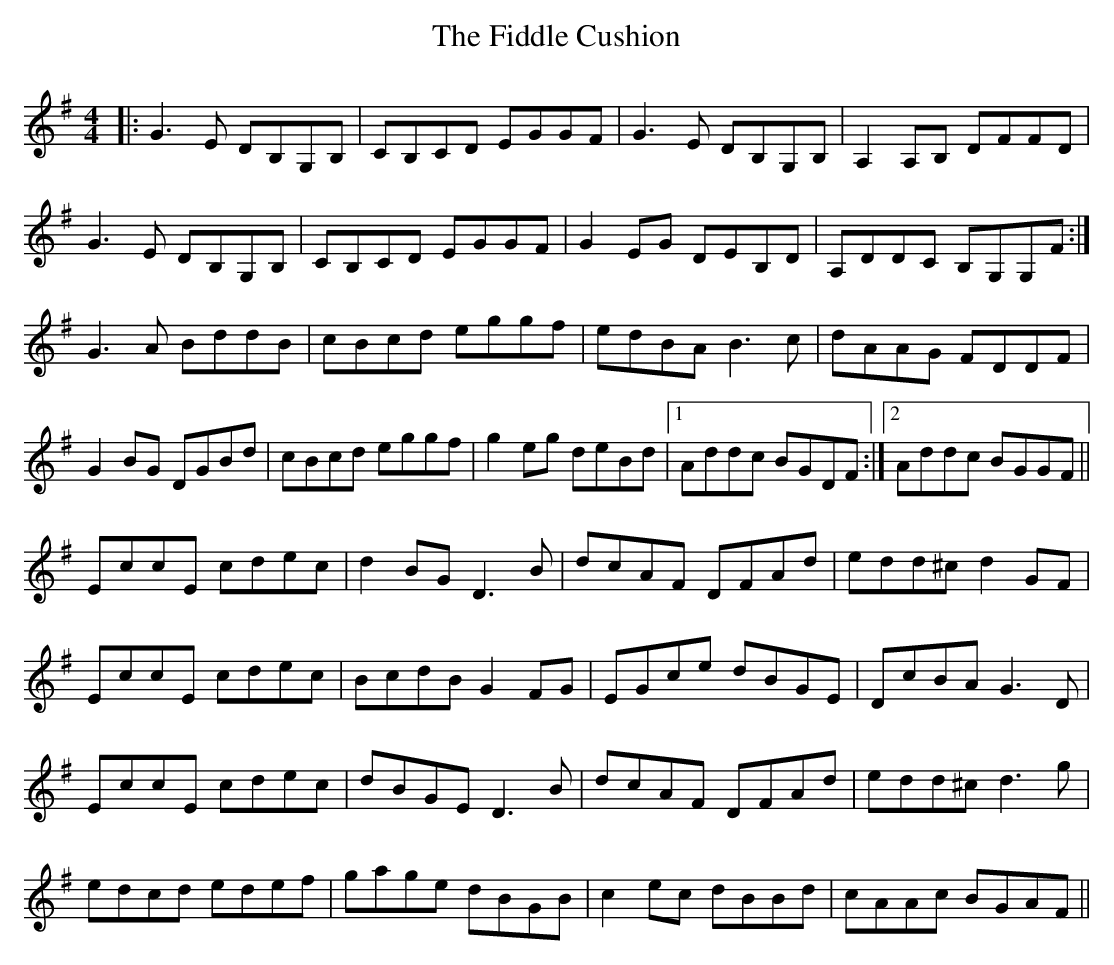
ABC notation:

X:1
T: The Fiddle Cushion
M: 4/4
L: 1/8
K: Gmaj
|:G3E DB,G,B,|CB,CD EGGF|G3E DB,G,B,|A,2A,B, DFFD|
G3E DB,G,B,|CB,CD EGGF|G2 EG DEB,D|A,DDC B,G,G,F:|
G3A BddB|cBcd eggf|edBA B3 c|dAAG FDDF|
G2BG DGBd|cBcd eggf|g2 eg deBd|1 Addc BGDF:|2 Addc BGGF||
EccE cdec|d2BG D3 B|dcAF DFAd|edd^c d2GF|
EccE cdec|BcdB G2 FG|EGce dBGE|DcBA G3 D|
EccE cdec|dBGE D3 B|dcAF DFAd|edd^c d3 g|
edcd edef|gage dBGB|c2ec dBBd|cAAc BGAF||
